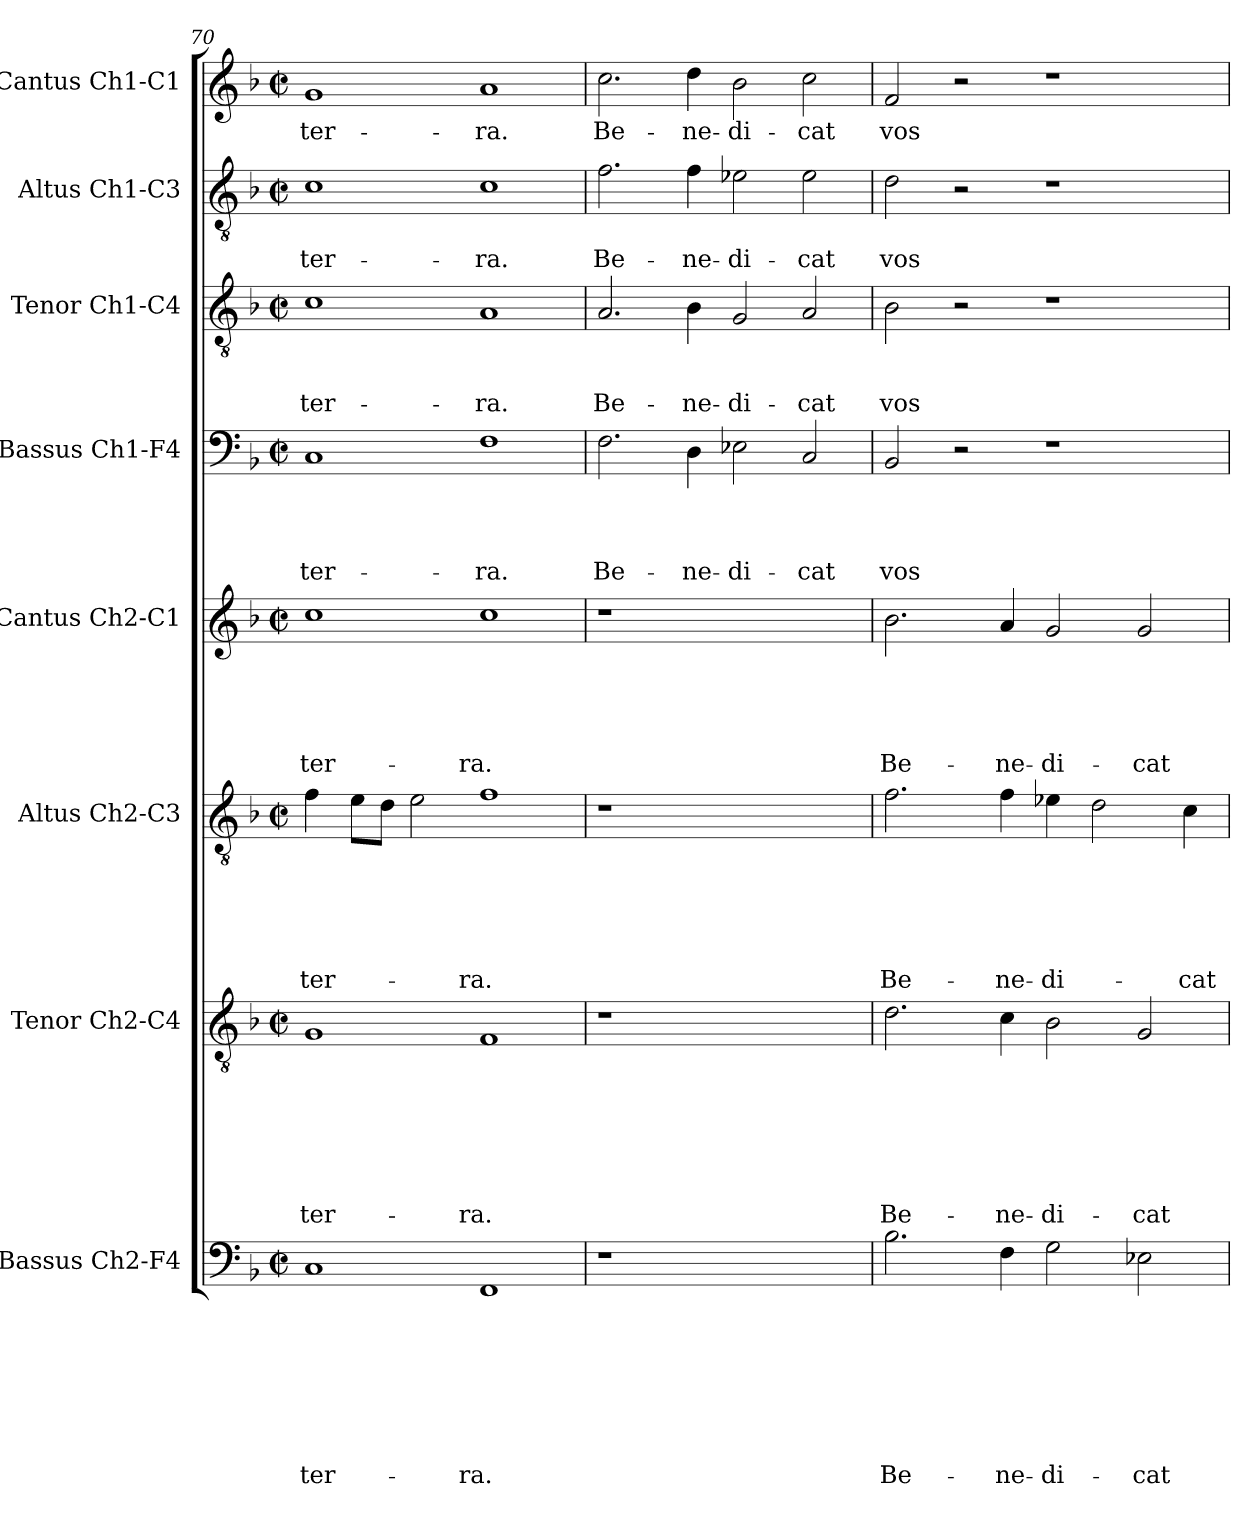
**kern	**text	**text	**text	**text	**text	**text	**text	**text	**kern	**text	**text	**text	**text	**text	**text	**text	**kern	**text	**text	**text	**text	**text	**text	**kern	**text	**text	**text	**text	**text	**kern	**text	**text	**text	**text	**kern	**text	**text	**text	**kern	**text	**text	**kern	**text
*part8	*part8	*part8	*part8	*part8	*part8	*part8	*part8	*part8	*part7	*part7	*part7	*part7	*part7	*part7	*part7	*part7	*part6	*part6	*part6	*part6	*part6	*part6	*part6	*part5	*part5	*part5	*part5	*part5	*part5	*part4	*part4	*part4	*part4	*part4	*part3	*part3	*part3	*part3	*part2	*part2	*part2	*part1	*part1
*staff8	*staff8	*staff8	*staff8	*staff8	*staff8	*staff8	*staff8	*staff8	*staff7	*staff7	*staff7	*staff7	*staff7	*staff7	*staff7	*staff7	*staff6	*staff6	*staff6	*staff6	*staff6	*staff6	*staff6	*staff5	*staff5	*staff5	*staff5	*staff5	*staff5	*staff4	*staff4	*staff4	*staff4	*staff4	*staff3	*staff3	*staff3	*staff3	*staff2	*staff2	*staff2	*staff1	*staff1
*I"Bassus Ch2-F4	*	*	*	*	*	*	*	*	*I"Tenor Ch2-C4	*	*	*	*	*	*	*	*I"Altus Ch2-C3	*	*	*	*	*	*	*I"Cantus Ch2-C1	*	*	*	*	*	*I"Bassus Ch1-F4	*	*	*	*	*I"Tenor Ch1-C4	*	*	*	*I"Altus Ch1-C3	*	*	*I"Cantus Ch1-C1	*
*I'B2	*	*	*	*	*	*	*	*	*I'T2	*	*	*	*	*	*	*	*I'A2	*	*	*	*	*	*	*I'C2	*	*	*	*	*	*I'B	*	*	*	*	*I'T	*	*	*	*I'A	*	*	*I'C	*
*clefF4	*	*	*	*	*	*	*	*	*clefGv2	*	*	*	*	*	*	*	*clefGv2	*	*	*	*	*	*	*clefG2	*	*	*	*	*	*clefF4	*	*	*	*	*clefGv2	*	*	*	*clefGv2	*	*	*clefG2	*
*k[b-]	*	*	*	*	*	*	*	*	*k[b-]	*	*	*	*	*	*	*	*k[b-]	*	*	*	*	*	*	*k[b-]	*	*	*	*	*	*k[b-]	*	*	*	*	*k[b-]	*	*	*	*k[b-]	*	*	*k[b-]	*
*F:	*	*	*	*	*	*	*	*	*F:	*	*	*	*	*	*	*	*F:	*	*	*	*	*	*	*F:	*	*	*	*	*	*F:	*	*	*	*	*F:	*	*	*	*F:	*	*	*F:	*
*M2/2	*	*	*	*	*	*	*	*	*M2/2	*	*	*	*	*	*	*	*M2/2	*	*	*	*	*	*	*M2/2	*	*	*	*	*	*M2/2	*	*	*	*	*M2/2	*	*	*	*M2/2	*	*	*M2/2	*
*met(c|)	*	*	*	*	*	*	*	*	*met(c|)	*	*	*	*	*	*	*	*met(c|)	*	*	*	*	*	*	*met(c|)	*	*	*	*	*	*met(c|)	*	*	*	*	*met(c|)	*	*	*	*met(c|)	*	*	*met(c|)	*
=70	=70	=70	=70	=70	=70	=70	=70	=70	=70	=70	=70	=70	=70	=70	=70	=70	=70	=70	=70	=70	=70	=70	=70	=70	=70	=70	=70	=70	=70	=70	=70	=70	=70	=70	=70	=70	=70	=70	=70	=70	=70	=70	=70
!	!	!	!	!	!	!	!	!LO:LY:b	!	!	!	!	!	!	!	!LO:LY:b	!	!	!	!	!	!	!LO:LY:b	!	!	!	!	!	!LO:LY:b	!	!	!	!	!LO:LY:b	!	!	!	!LO:LY:b	!	!	!LO:LY:b	!	!LO:LY:b
1C	.	.	.	.	.	.	.	ter-	1G	.	.	.	.	.	.	ter-	4f\	.	.	.	.	.	ter-	1cc	.	.	.	.	ter-	1C	.	.	.	ter-	1c	.	.	ter-	1c	.	ter-	1g	ter-
.	.	.	.	.	.	.	.	.	.	.	.	.	.	.	.	.	8e\L	.	.	.	.	.	.	.	.	.	.	.	.	.	.	.	.	.	.	.	.	.	.	.	.	.	.
.	.	.	.	.	.	.	.	.	.	.	.	.	.	.	.	.	8d\J	.	.	.	.	.	.	.	.	.	.	.	.	.	.	.	.	.	.	.	.	.	.	.	.	.	.
.	.	.	.	.	.	.	.	.	.	.	.	.	.	.	.	.	2e\	.	.	.	.	.	.	.	.	.	.	.	.	.	.	.	.	.	.	.	.	.	.	.	.	.	.
!	!	!	!	!	!	!	!	!LO:LY:b	!	!	!	!	!	!	!	!LO:LY:b	!	!	!	!	!	!	!LO:LY:b	!	!	!	!	!	!LO:LY:b	!	!	!	!	!LO:LY:b	!	!	!	!LO:LY:b	!	!	!LO:LY:b	!	!LO:LY:b
1FF	.	.	.	.	.	.	.	-ra.	1F	.	.	.	.	.	.	-ra.	1f	.	.	.	.	.	-ra.	1cc	.	.	.	.	-ra.	1F	.	.	.	-ra.	1A	.	.	-ra.	1c	.	-ra.	1a	-ra.
=71	=71	=71	=71	=71	=71	=71	=71	=71	=71	=71	=71	=71	=71	=71	=71	=71	=71	=71	=71	=71	=71	=71	=71	=71	=71	=71	=71	=71	=71	=71	=71	=71	=71	=71	=71	=71	=71	=71	=71	=71	=71	=71	=71
!	!	!	!	!	!	!	!	!	!	!	!	!	!	!	!	!	!	!	!	!	!	!	!	!	!	!	!	!	!	!	!	!	!	!LO:LY:b	!	!	!	!LO:LY:b	!	!	!LO:LY:b	!	!LO:LY:b
1r	.	.	.	.	.	.	.	.	1r	.	.	.	.	.	.	.	1r	.	.	.	.	.	.	1r	.	.	.	.	.	2.F\	.	.	.	Be-	2.A/	.	.	Be-	2.f\	.	Be-	2.cc\	Be-
!	!	!	!	!	!	!	!	!	!	!	!	!	!	!	!	!	!	!	!	!	!	!	!	!	!	!	!	!	!	!	!	!	!	!LO:LY:b	!	!	!	!LO:LY:b	!	!	!LO:LY:b	!	!LO:LY:b
.	.	.	.	.	.	.	.	.	.	.	.	.	.	.	.	.	.	.	.	.	.	.	.	.	.	.	.	.	.	4D\	.	.	.	-ne-	4B-\	.	.	-ne-	4f\	.	-ne-	4dd\	-ne-
!	!	!	!	!	!	!	!	!	!	!	!	!	!	!	!	!	!	!	!	!	!	!	!	!	!	!	!	!	!	!	!	!	!	!LO:LY:b	!	!	!	!LO:LY:b	!	!	!LO:LY:b	!	!LO:LY:b
1ryy	.	.	.	.	.	.	.	.	1ryy	.	.	.	.	.	.	.	1ryy	.	.	.	.	.	.	1ryy	.	.	.	.	.	2E-X\	.	.	.	-di-	2G/	.	.	-di-	2e-X\	.	-di-	2b-\	-di-
!	!	!	!	!	!	!	!	!	!	!	!	!	!	!	!	!	!	!	!	!	!	!	!	!	!	!	!	!	!	!	!	!	!	!LO:LY:b	!	!	!	!LO:LY:b	!	!	!LO:LY:b	!	!LO:LY:b
.	.	.	.	.	.	.	.	.	.	.	.	.	.	.	.	.	.	.	.	.	.	.	.	.	.	.	.	.	.	2C/	.	.	.	-cat	2A/	.	.	-cat	2e-\	.	-cat	2cc\	-cat
=72	=72	=72	=72	=72	=72	=72	=72	=72	=72	=72	=72	=72	=72	=72	=72	=72	=72	=72	=72	=72	=72	=72	=72	=72	=72	=72	=72	=72	=72	=72	=72	=72	=72	=72	=72	=72	=72	=72	=72	=72	=72	=72	=72
!	!	!	!	!	!	!	!	!LO:LY:b	!	!	!	!	!	!	!	!LO:LY:b	!	!	!	!	!	!	!LO:LY:b	!	!	!	!	!	!LO:LY:b	!	!	!	!	!LO:LY:b	!	!	!	!LO:LY:b	!	!	!LO:LY:b	!	!LO:LY:b
2.B-\	.	.	.	.	.	.	.	Be-	2.d\	.	.	.	.	.	.	Be-	2.f\	.	.	.	.	.	Be-	2.b-\	.	.	.	.	Be-	2BB-/	.	.	.	vos	2B-\	.	.	vos	2d\	.	vos	2f/	vos
.	.	.	.	.	.	.	.	.	.	.	.	.	.	.	.	.	.	.	.	.	.	.	.	.	.	.	.	.	.	2r	.	.	.	.	2r	.	.	.	2r	.	.	2r	.
!	!	!	!	!	!	!	!	!LO:LY:b	!	!	!	!	!	!	!	!LO:LY:b	!	!	!	!	!	!	!LO:LY:b	!	!	!	!	!	!LO:LY:b	!	!	!	!	!	!	!	!	!	!	!	!	!	!
4F\	.	.	.	.	.	.	.	-ne-	4c\	.	.	.	.	.	.	-ne-	4f\	.	.	.	.	.	-ne-	4a/	.	.	.	.	-ne-	.	.	.	.	.	.	.	.	.	.	.	.	.	.
!	!	!	!	!	!	!	!	!LO:LY:b	!	!	!	!	!	!	!	!LO:LY:b	!	!	!	!	!	!	!LO:LY:b	!	!	!	!	!	!LO:LY:b	!	!	!	!	!	!	!	!	!	!	!	!	!	!
2G\	.	.	.	.	.	.	.	-di-	2B-\	.	.	.	.	.	.	-di-	4e-X\	.	.	.	.	.	-di-	2g/	.	.	.	.	-di-	1r	.	.	.	.	1r	.	.	.	1r	.	.	1r	.
.	.	.	.	.	.	.	.	.	.	.	.	.	.	.	.	.	2d\	.	.	.	.	.	.	.	.	.	.	.	.	.	.	.	.	.	.	.	.	.	.	.	.	.	.
!	!	!	!	!	!	!	!	!LO:LY:b	!	!	!	!	!	!	!	!LO:LY:b	!	!	!	!	!	!	!	!	!	!	!	!	!LO:LY:b	!	!	!	!	!	!	!	!	!	!	!	!	!	!
2E-X\	.	.	.	.	.	.	.	-cat	2G/	.	.	.	.	.	.	-cat	.	.	.	.	.	.	.	2g/	.	.	.	.	-cat	.	.	.	.	.	.	.	.	.	.	.	.	.	.
!	!	!	!	!	!	!	!	!	!	!	!	!	!	!	!	!	!	!	!	!	!	!	!LO:LY:b	!	!	!	!	!	!	!	!	!	!	!	!	!	!	!	!	!	!	!	!
.	.	.	.	.	.	.	.	.	.	.	.	.	.	.	.	.	4c\	.	.	.	.	.	-cat	.	.	.	.	.	.	.	.	.	.	.	.	.	.	.	.	.	.	.	.
=	=	=	=	=	=	=	=	=	=	=	=	=	=	=	=	=	=	=	=	=	=	=	=	=	=	=	=	=	=	=	=	=	=	=	=	=	=	=	=	=	=	=	=
*-	*-	*-	*-	*-	*-	*-	*-	*-	*-	*-	*-	*-	*-	*-	*-	*-	*-	*-	*-	*-	*-	*-	*-	*-	*-	*-	*-	*-	*-	*-	*-	*-	*-	*-	*-	*-	*-	*-	*-	*-	*-	*-	*-
